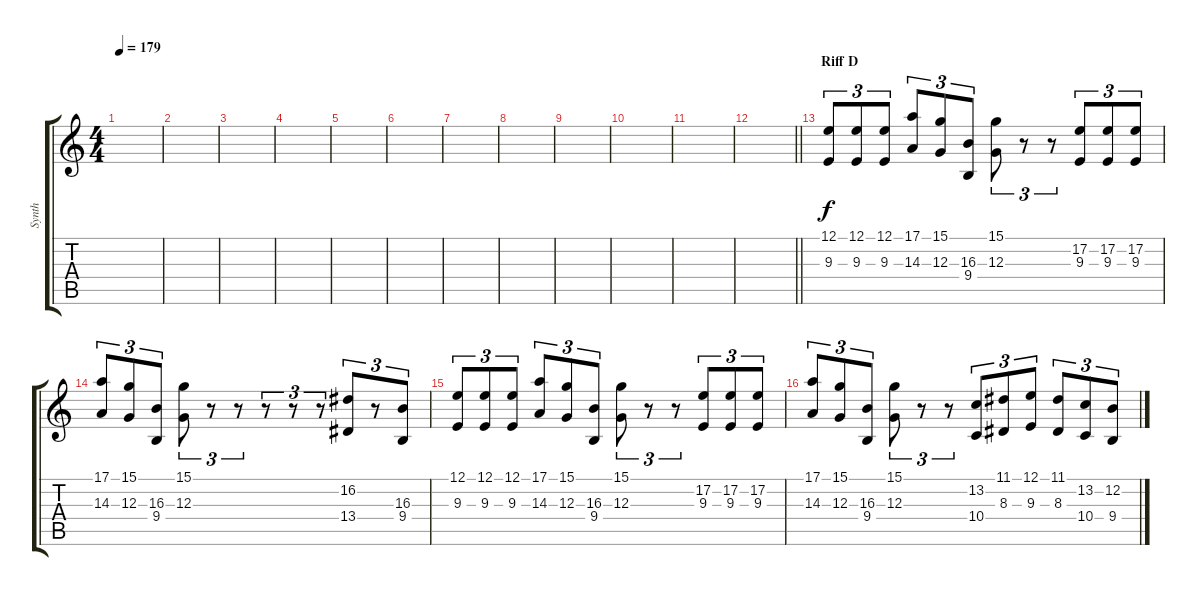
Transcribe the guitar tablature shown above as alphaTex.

\track ("Synth" "Synth") {instrument stringensemble1}
\staff {score tabs}
\tuning (E4 B3 G3 D3 A2 E2) {hide}
\ts (4 4)
\tempo 179
\clef g2
\ks c
|
|
|
|
|
|
|
|
|
|
|
\barLineRight lightlight
|
\section ("" "Riff D")
(12.1 9.3).8{tu (3 2)} (12.1 9.3).8{tu (3 2)} (12.1 9.3).8{tu (3 2)} (17.1 14.3).8{tu (3 2)} (15.1 12.3).8{tu (3 2)} (16.3 9.4).8{tu (3 2)} (15.1 12.3).8{tu (3 2)} r.8{tu (3 2)} r.8{tu (3 2)} (17.2 9.3).8{tu (3 2)} (17.2 9.3).8{tu (3 2)} (17.2 9.3).8{tu (3 2)} |
(17.1 14.3).8{tu (3 2)} (15.1 12.3).8{tu (3 2)} (16.3 9.4).8{tu (3 2)} (15.1 12.3).8{tu (3 2)} r.8{tu (3 2)} r.8{tu (3 2)} r.8{tu (3 2)} r.8{tu (3 2)} r.8{tu (3 2)} (16.2 13.4).8{tu (3 2)} r.8{tu (3 2)} (16.3 9.4).8{tu (3 2)} |
(12.1 9.3).8{tu (3 2)} (12.1 9.3).8{tu (3 2)} (12.1 9.3).8{tu (3 2)} (17.1 14.3).8{tu (3 2)} (15.1 12.3).8{tu (3 2)} (16.3 9.4).8{tu (3 2)} (15.1 12.3).8{tu (3 2)} r.8{tu (3 2)} r.8{tu (3 2)} (17.2 9.3).8{tu (3 2)} (17.2 9.3).8{tu (3 2)} (17.2 9.3).8{tu (3 2)} |
(17.1 14.3).8{tu (3 2)} (15.1 12.3).8{tu (3 2)} (16.3 9.4).8{tu (3 2)} (15.1 12.3).8{tu (3 2)} r.8{tu (3 2)} r.8{tu (3 2)} (13.2 10.4).8{tu (3 2)} (11.1 8.3).8{tu (3 2)} (12.1 9.3).8{tu (3 2)} (11.1 8.3).8{tu (3 2)} (13.2 10.4).8{tu (3 2)} (12.2 9.4).8{tu (3 2)}
